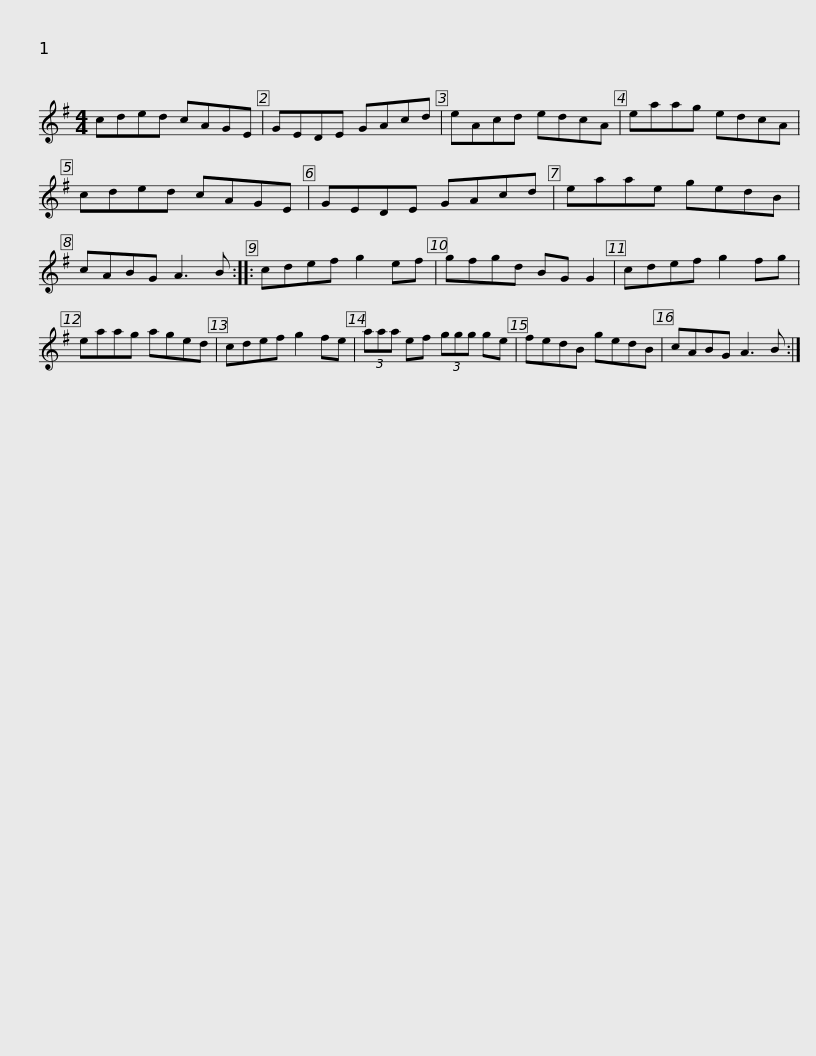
X:1
L:1/8
M:4/4
I:linebreak $
K:G
V:1 treble
V:1
 cded cAGE | GEDE GAcd | eAcd edcA | eaag edcA | cded cAGE |$ %5
 GEDE GAcd | eaae gedB | cABG A3 B :: cdef g2 ef | gfgd BG G2 | %10
 cdef g2 fg |$ eaag aged | cdef g2 fe | (3aaa ef (3ggg ge | fedB gedB | %15
 cABG A3 B :| %16
